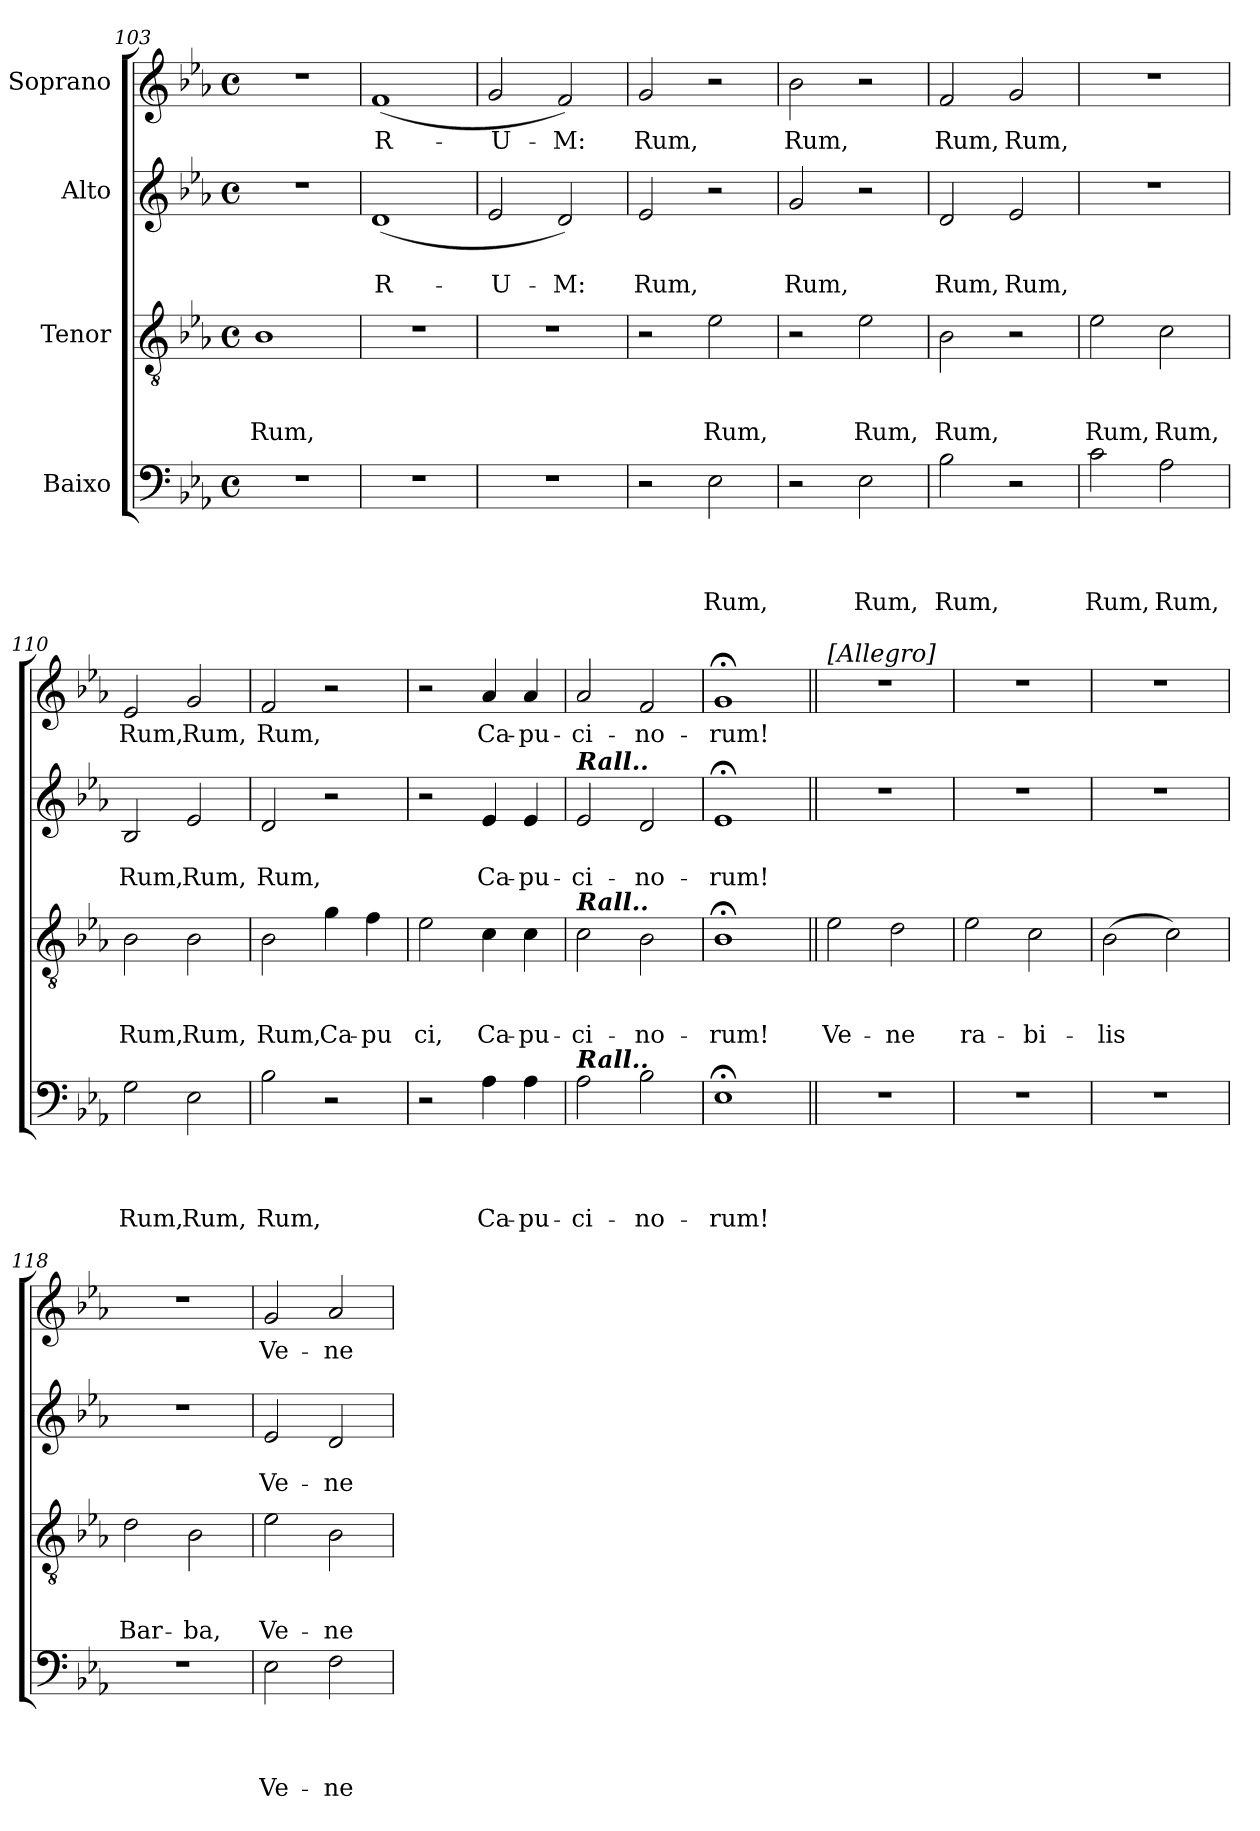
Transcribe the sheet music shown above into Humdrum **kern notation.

**kern	**text	**text	**text	**text	**kern	**text	**text	**text	**kern	**text	**text	**kern	**text
*part4	*part4	*part4	*part4	*part4	*part3	*part3	*part3	*part3	*part2	*part2	*part2	*part1	*part1
*staff4	*staff4	*staff4	*staff4	*staff4	*staff3	*staff3	*staff3	*staff3	*staff2	*staff2	*staff2	*staff1	*staff1
*I"Baixo	*	*	*	*	*I"Tenor	*	*	*	*I"Alto	*	*	*I"Soprano	*
*clefF4	*	*	*	*	*clefGv2	*	*	*	*clefG2	*	*	*clefG2	*
*k[b-e-a-]	*	*	*	*	*k[b-e-a-]	*	*	*	*k[b-e-a-]	*	*	*k[b-e-a-]	*
*E-:	*	*	*	*	*E-:	*	*	*	*E-:	*	*	*E-:	*
*M4/4	*	*	*	*	*M4/4	*	*	*	*M4/4	*	*	*M4/4	*
*met(c)	*	*	*	*	*met(c)	*	*	*	*met(c)	*	*	*met(c)	*
=103	=103	=103	=103	=103	=103	=103	=103	=103	=103	=103	=103	=103	=103
!	!	!	!	!	!	!	!	!LO:LY:b	!	!	!	!	!
1r	.	.	.	.	1B-	.	.	Rum,	1r	.	.	1r	.
=104	=104	=104	=104	=104	=104	=104	=104	=104	=104	=104	=104	=104	=104
!	!	!	!	!	!	!	!	!	!	!	!LO:LY:b	!	!LO:LY:b
1r	.	.	.	.	1r	.	.	.	(<1d	.	R-	(<1f	R-
=105	=105	=105	=105	=105	=105	=105	=105	=105	=105	=105	=105	=105	=105
!	!	!	!	!	!	!	!	!	!	!	!LO:LY:b	!	!LO:LY:b
1r	.	.	.	.	1r	.	.	.	2e-/	.	-U-	2g/	-U-
!	!	!	!	!	!	!	!	!	!	!	!LO:LY:b	!	!LO:LY:b
.	.	.	.	.	.	.	.	.	2d/)	.	-M:	2f/)	-M:
=106	=106	=106	=106	=106	=106	=106	=106	=106	=106	=106	=106	=106	=106
!	!	!	!	!	!	!	!	!	!	!	!LO:LY:b	!	!LO:LY:b
2r	.	.	.	.	2r	.	.	.	2e-/	.	Rum,	2g/	Rum,
!	!	!	!	!LO:LY:b	!	!	!	!LO:LY:b	!	!	!	!	!
2E-\	.	.	.	Rum,	2e-\	.	.	Rum,	2r	.	.	2r	.
=107	=107	=107	=107	=107	=107	=107	=107	=107	=107	=107	=107	=107	=107
!	!	!	!	!	!	!	!	!	!	!	!LO:LY:b	!	!LO:LY:b
2r	.	.	.	.	2r	.	.	.	2g/	.	Rum,	2b-\	Rum,
!	!	!	!	!LO:LY:b	!	!	!	!LO:LY:b	!	!	!	!	!
2E-\	.	.	.	Rum,	2e-\	.	.	Rum,	2r	.	.	2r	.
=108	=108	=108	=108	=108	=108	=108	=108	=108	=108	=108	=108	=108	=108
!	!	!	!	!LO:LY:b	!	!	!	!LO:LY:b	!	!	!LO:LY:b	!	!LO:LY:b
2B-\	.	.	.	Rum,	2B-\	.	.	Rum,	2d/	.	Rum,	2f/	Rum,
!	!	!	!	!	!	!	!	!	!	!	!LO:LY:b	!	!LO:LY:b
2r	.	.	.	.	2r	.	.	.	2e-/	.	Rum,	2g/	Rum,
=109	=109	=109	=109	=109	=109	=109	=109	=109	=109	=109	=109	=109	=109
!	!	!	!	!LO:LY:b	!	!	!	!LO:LY:b	!	!	!	!	!
2c\	.	.	.	Rum,	2e-\	.	.	Rum,	1r	.	.	1r	.
!	!	!	!	!LO:LY:b	!	!	!	!LO:LY:b	!	!	!	!	!
2A-\	.	.	.	Rum,	2c\	.	.	Rum,	.	.	.	.	.
!!LO:LB:g=z
=110	=110	=110	=110	=110	=110	=110	=110	=110	=110	=110	=110	=110	=110
!	!	!	!	!LO:LY:b	!	!	!	!LO:LY:b	!	!	!LO:LY:b	!	!LO:LY:b
2G\	.	.	.	Rum,	2B-\	.	.	Rum,	2B-/	.	Rum,	2e-/	Rum,
!	!	!	!	!LO:LY:b	!	!	!	!LO:LY:b	!	!	!LO:LY:b	!	!LO:LY:b
2E-\	.	.	.	Rum,	2B-\	.	.	Rum,	2e-/	.	Rum,	2g/	Rum,
!!LO:PB:g=z
=111	=111	=111	=111	=111	=111	=111	=111	=111	=111	=111	=111	=111	=111
!	!	!	!	!LO:LY:b	!	!	!	!LO:LY:b	!	!	!LO:LY:b	!	!LO:LY:b
2B-\	.	.	.	Rum,	2B-\	.	.	Rum,	2d/	.	Rum,	2f/	Rum,
!	!	!	!	!	!	!	!	!LO:LY:b	!	!	!	!	!
2r	.	.	.	.	4g\	.	.	Ca-	2r	.	.	2r	.
!	!	!	!	!	!	!	!	!LO:LY:b	!	!	!	!	!
.	.	.	.	.	4f\	.	.	-pu	.	.	.	.	.
=112	=112	=112	=112	=112	=112	=112	=112	=112	=112	=112	=112	=112	=112
!	!	!	!	!	!	!	!	!LO:LY:b	!	!	!	!	!
2r	.	.	.	.	2e-\	.	.	ci,	2r	.	.	2r	.
!	!	!	!	!LO:LY:b	!	!	!	!LO:LY:b	!	!	!LO:LY:b	!	!LO:LY:b
4A-\	.	.	.	Ca-	4c\	.	.	Ca-	4e-/	.	Ca-	4a-/	Ca-
!	!	!	!	!LO:LY:b	!	!	!	!LO:LY:b	!	!	!LO:LY:b	!	!LO:LY:b
4A-\	.	.	.	-pu-	4c\	.	.	-pu-	4e-/	.	-pu-	4a-/	-pu-
=113	=113	=113	=113	=113	=113	=113	=113	=113	=113	=113	=113	=113	=113
*	*	*	*	*	*	*	*	*	*	*	*	*MM120	*
!	!	!	!	!	!	!	!	!	!LO:TX:a:Bi:t=Rall..	!	!	!	!
!	!	!	!	!	!LO:TX:a:Bi:t=Rall..	!	!	!	!	!	!	!	!
!LO:TX:a:Bi:t=Rall..	!	!	!	!	!	!	!	!	!	!	!	!	!
!	!	!	!	!LO:LY:b	!	!	!	!LO:LY:b	!	!	!LO:LY:b	!	!LO:LY:b
2A-\	.	.	.	-ci-	2c\	.	.	-ci-	2e-/	.	-ci-	2a-/	-ci-
!	!	!	!	!LO:LY:b	!	!	!	!LO:LY:b	!	!	!LO:LY:b	!	!LO:LY:b
2B-\	.	.	.	-no-	2B-\	.	.	-no-	2d/	.	-no-	2f/	-no-
=114	=114	=114	=114	=114	=114	=114	=114	=114	=114	=114	=114	=114	=114
!	!	!	!	!LO:LY:b	!	!	!	!LO:LY:b	!	!	!LO:LY:b	!	!LO:LY:b
1E-;<	.	.	.	-rum!	1B-;<	.	.	-rum!	1e-;	.	-rum!	1g;	-rum!
=115||	=115||	=115||	=115||	=115||	=115||	=115||	=115||	=115||	=115||	=115||	=115||	=115||	=115||
*	*	*	*	*	*	*	*	*	*	*	*	*MM200	*
!	!	!	!	!	!	!	!	!	!	!	!	!LO:TX:a:B:t=[Allegro]	!
!	!	!	!	!	!	!	!	!LO:LY:b	!	!	!	!	!
1r	.	.	.	.	2e-\	.	.	Ve-	1r	.	.	1r	.
!	!	!	!	!	!	!	!	!LO:LY:b	!	!	!	!	!
.	.	.	.	.	2d\	.	.	-ne	.	.	.	.	.
=116	=116	=116	=116	=116	=116	=116	=116	=116	=116	=116	=116	=116	=116
!	!	!	!	!	!	!	!	!LO:LY:b	!	!	!	!	!
1r	.	.	.	.	2e-\	.	.	ra-	1r	.	.	1r	.
!	!	!	!	!	!	!	!	!LO:LY:b	!	!	!	!	!
.	.	.	.	.	2c\	.	.	-bi-	.	.	.	.	.
=117	=117	=117	=117	=117	=117	=117	=117	=117	=117	=117	=117	=117	=117
!	!	!	!	!	!	!	!	!LO:LY:b	!	!	!	!	!
1r	.	.	.	.	(>2B-\	.	.	-lis	1r	.	.	1r	.
.	.	.	.	.	2c\)	.	.	.	.	.	.	.	.
=118	=118	=118	=118	=118	=118	=118	=118	=118	=118	=118	=118	=118	=118
!	!	!	!	!	!	!	!	!LO:LY:b	!	!	!	!	!
1r	.	.	.	.	2d\	.	.	Bar-	1r	.	.	1r	.
!	!	!	!	!	!	!	!	!LO:LY:b	!	!	!	!	!
.	.	.	.	.	2B-\	.	.	-ba,	.	.	.	.	.
!!LO:LB:g=z
=119	=119	=119	=119	=119	=119	=119	=119	=119	=119	=119	=119	=119	=119
!	!	!	!	!LO:LY:b	!	!	!	!LO:LY:b	!	!	!LO:LY:b	!	!LO:LY:b
2E-\	.	.	.	Ve-	2e-\	.	.	Ve-	2e-/	.	Ve-	2g/	Ve-
!	!	!	!	!LO:LY:b	!	!	!	!LO:LY:b	!	!	!LO:LY:b	!	!LO:LY:b
2F\	.	.	.	-ne-	2B-\	.	.	-ne-	2d/	.	-ne-	2a-/	-ne-
=	=	=	=	=	=	=	=	=	=	=	=	=	=
*-	*-	*-	*-	*-	*-	*-	*-	*-	*-	*-	*-	*-	*-
